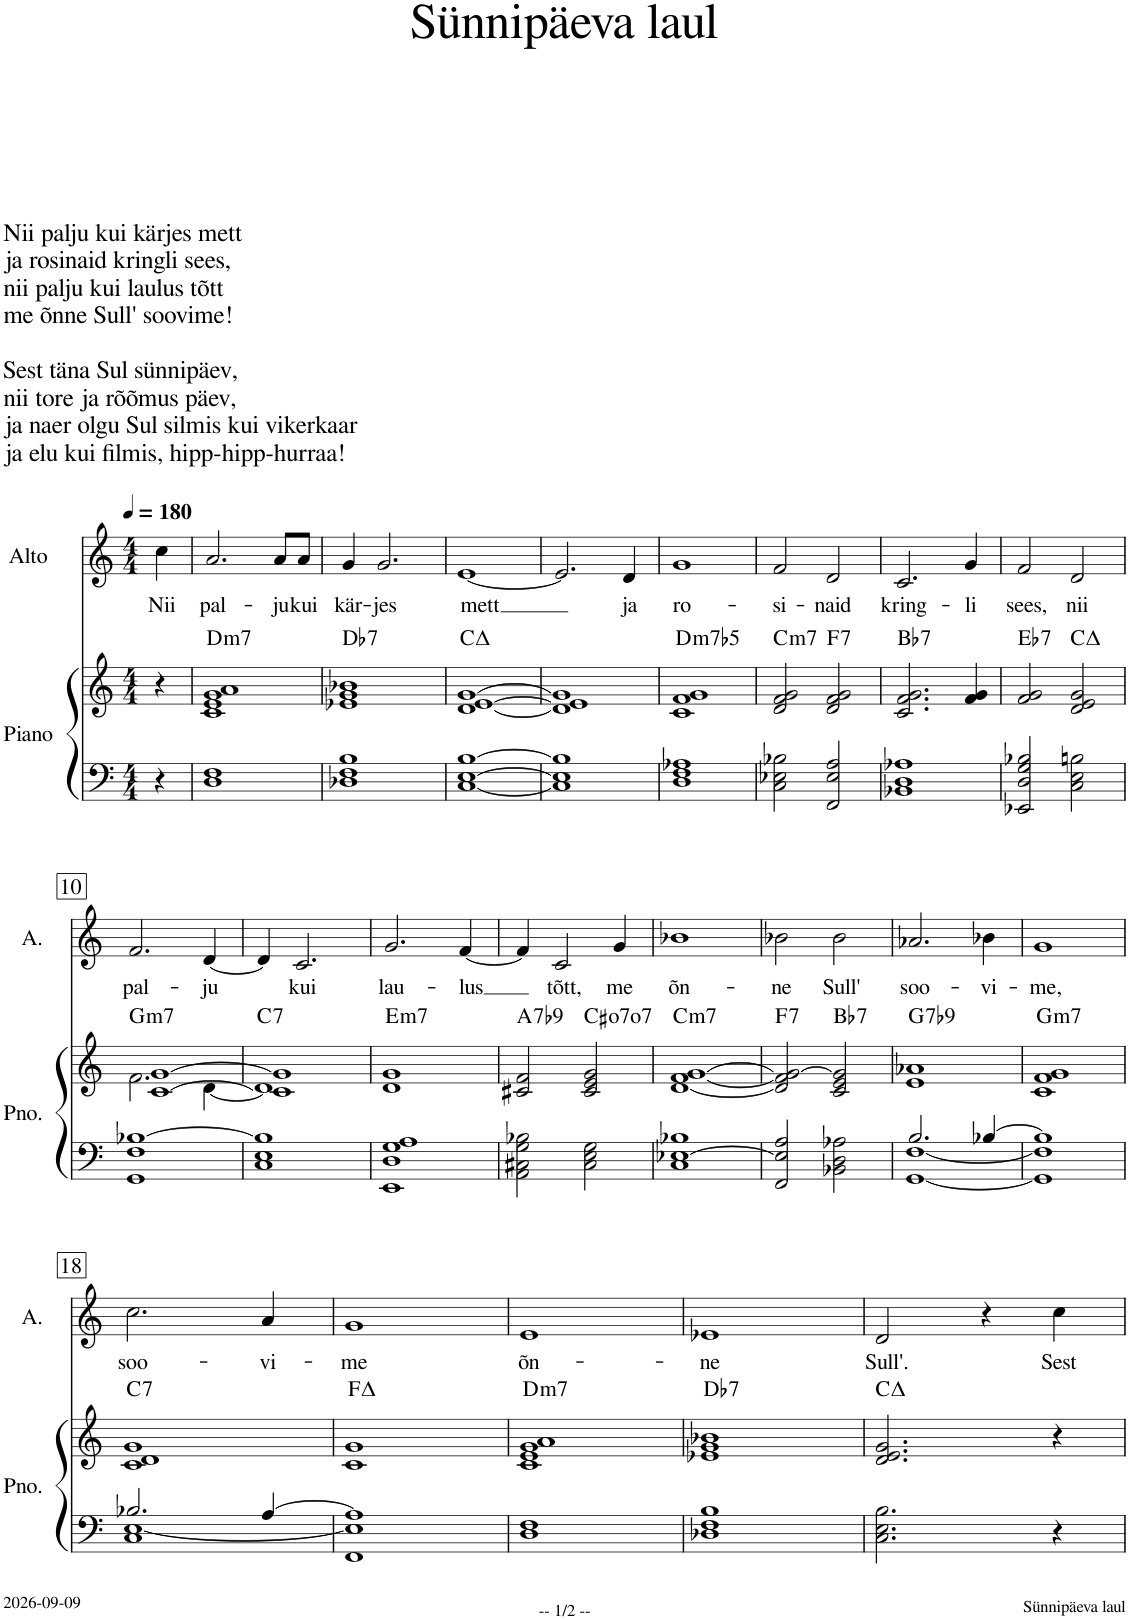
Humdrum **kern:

**kern	**kern	**harte	**kern	**text	**kern
*part3	*part3	*part3	*part2	*part2	*part1
*staff4	*staff3	*	*staff2	*staff2	*staff1
*I"Piano	*	*	*I"Alto	*	*I"Soprano
*I'Pno.	*	*	*I'A.	*	*I'S.
*clefF4	*clefG2	*	*clefG2	*	*clefG2
*	*	*	*Trd1c2	*	*
*k[]	*k[]	*	*k[]	*	*k[]
*M4/4	*M4/4	*	*M4/4	*	*M4/4
*MM180	*MM180	*	*MM180	*	*MM180
=1	=1	=1	=1	=1	=1
!	!	!	!	!	!LO:TX:a:t=Nii palju kui kärjes mett
!	!	!	!	!	!LO:TX:a:t=ja rosinaid kringli sees,
!	!	!	!	!	!LO:TX:a:t=nii palju kui laulus tõtt
!	!	!	!	!	!LO:TX:a:t=me õnne Sull' soovime!
!	!	!	!	!	!LO:TX:a:t=Sest täna Sul sünnipäev,
!	!	!	!	!	!LO:TX:a:t=nii tore ja rõõmus päev,
!	!	!	!	!	!LO:TX:a:t=ja naer olgu Sul silmis kui vikerkaar
!	!	!	!	!	!LO:TX:a:t=ja elu kui filmis, hipp-hipp-hurraa!
!	!	!	!	!LO:LY:b	!
4r	4r	.	4cc\	Nii	4r
=2	=2	=2	=2	=2	=2
!	!	!LO:H:kt=m7	!	!LO:LY:b	!
1D 1F	1c 1e 1g 1a	D:min7	2.a/	pal-	1r
!	!	!	!	!LO:LY:b	!
.	.	.	8a/L	-ju	.
!	!	!	!	!LO:LY:b	!
.	.	.	8a/J	kui	.
=3	=3	=3	=3	=3	=3
!	!	!LO:H:kt=7	!	!LO:LY:b	!
1D-X 1F 1B	1e-X 1g 1b-X	Db:7	4g/	kär-	1r
!	!	!	!	!LO:LY:b	!
.	.	.	2.g/	-jes	.
=4	=4	=4	=4	=4	=4
!	!	!	!	!LO:LY:b	!
[1C [1E [1B	[1d [1e [1g	C:maj	[1e	mett	1r
=5	=5	=5	=5	=5	=5
1C] 1E] 1B]	1d] 1e] 1g]	.	2.e/]	.	1r
!	!	!	!	!LO:LY:b	!
.	.	.	4d/	ja	.
=6	=6	=6	=6	=6	=6
!	!	!LO:H:kt=m7b5	!	!LO:LY:b	!
1D 1F 1A-X	1c 1f 1g	D:hdim7	1g	ro-	1r
=7	=7	=7	=7	=7	=7
!	!	!LO:H:kt=m7	!	!LO:LY:b	!
2C\ 2E-X\ 2B-X\	2d/ 2f/ 2g/	C:min7	2f/	-si-	1r
!	!	!LO:H:kt=7	!	!LO:LY:b	!
2FF/ 2E-/ 2A/	2d/ 2f/ 2g/	F:7	2d/	-naid	.
=8	=8	=8	=8	=8	=8
!	!	!LO:H:kt=7	!	!LO:LY:b	!
1BB-X 1D 1A-X	2.c/ 2.f/ 2.g/	Bb:7	2.c/	kring-	1r
!	!	!	!	!LO:LY:b	!
.	4f/ 4g/	.	4g/	-li	.
=9	=9	=9	=9	=9	=9
!	!	!LO:H:kt=7	!	!LO:LY:b	!
2EE-X/ 2D/ 2G/ 2B-X/	2f/ 2g/	Eb:7	2f/	sees,	1r
!	!	!	!	!LO:LY:b	!
2C\ 2E\ 2Bn\	2d/ 2e/ 2g/	C:maj	2d/	nii	.
!!LO:LB:g=z
=10	=10	=10	=10	=10	=10
*	*^	*	*	*	*
!	!	!	!LO:H:kt=m7	!	!LO:LY:b	!
1GG 1F [1B-X	[1c [1g	2.f\	G:min7	2.f/	pal-	1r
!	!	!	!	!	!LO:LY:b	!
.	.	[4d\	.	[4d/	-ju	.
=11	=11	=11	=11	=11	=11	=11
!	!	!	!LO:H:kt=7	!	!	!
1C 1E 1B-]	1c] 1g]	1d]	C:7	4d/]	.	1r
!	!	!	!	!	!LO:LY:b	!
.	.	.	.	2.c/	kui	.
*	*v	*v	*	*	*	*
=12	=12	=12	=12	=12	=12
!	!	!LO:H:kt=m7	!	!LO:LY:b	!
1EE 1D 1G 1A	1d 1g	E:min7	2.g/	lau-	1r
!	!	!	!	!LO:LY:b	!
.	.	.	[4f/	lus	.
=13	=13	=13	=13	=13	=13
!	!	!LO:H:kt=7	!	!	!
2AA\ 2C#X\ 2G\ 2B-X\	2c#X/ 2f/	A:7(b9)	4f/]	.	1r
!	!	!	!	!LO:LY:b	!
.	.	.	2c/	tõtt,	.
!	!	!LO:H:kt=7o	!	!	!
2C#\ 2E\ 2G\	2c#/ 2e/ 2g/	C#:dim(7)	.	.	.
!	!	!	!	!LO:LY:b	!
.	.	.	4g/	me	.
=14	=14	=14	=14	=14	=14
!	!	!LO:H:kt=m7	!	!LO:LY:b	!
1C [1E-X 1B-X	[1d [1f [1g	C:min7	1b-X	õn-	1r
=15	=15	=15	=15	=15	=15
!	!	!LO:H:kt=7	!	!LO:LY:b	!
2FF/ 2E-/] 2A/	2d/] 2f/] 2g/_	F:7	2b-X\	-ne	1r
!	!	!LO:H:kt=7	!	!LO:LY:b	!
2BB-X\ 2D\ 2A-X\	2c/ 2e/ 2g/]	Bb:7	2b-\	Sull'	.
=16	=16	=16	=16	=16	=16
*^	*	*	*	*	*
!	!	!	!LO:H:kt=7	!	!LO:LY:b	!
2.B/	[1GG [1F	1e 1a-X	G:7(b9)	2.a-X/	soo-	1r
!	!	!	!	!	!LO:LY:b	!
[4B-X/	.	.	.	4b-X\	-vi-	.
=17	=17	=17	=17	=17	=17	=17
!	!	!	!LO:H:kt=m7	!	!LO:LY:b	!
1B-]	1GG] 1F]	1c 1f 1g	G:min7	1g	-me,	1r
!!LO:LB:g=z
=18	=18	=18	=18	=18	=18	=18
!	!	!	!LO:H:kt=7	!	!LO:LY:b	!
2.B-X/	1C [1E	1c 1d 1g	C:7	2.cc\	soo-	1r
!	!	!	!	!	!LO:LY:b	!
[4A/	.	.	.	4a/	-vi-	.
=19	=19	=19	=19	=19	=19	=19
!	!	!	!	!	!LO:LY:b	!
1A]	1FF 1E]	1c 1g	F:maj	1g	-me	1r
=20	=20	=20	=20	=20	=20	=20
!	!	!	!LO:H:kt=m7	!	!LO:LY:b	!
*v	*v	*	*	*	*	*
1D 1F	1c 1e 1g 1a	D:min7	1e	õn-	1r
=21	=21	=21	=21	=21	=21
!	!	!LO:H:kt=7	!	!LO:LY:b	!
1D-X 1F 1B	1e-X 1g 1b-X	Db:7	1e-X	-ne	1r
=22	=22	=22	=22	=22	=22
!	!	!	!	!LO:LY:b	!
2.C\ 2.E\ 2.B\	2.d/ 2.e/ 2.g/	C:maj	2d/	Sull'.	1r
.	.	.	4r	.	.
!	!	!	!	!LO:LY:b	!
4r	4r	.	4cc\	Sest	.
=	=	=	=	=	=
*-	*-	*-	*-	*-	*-
